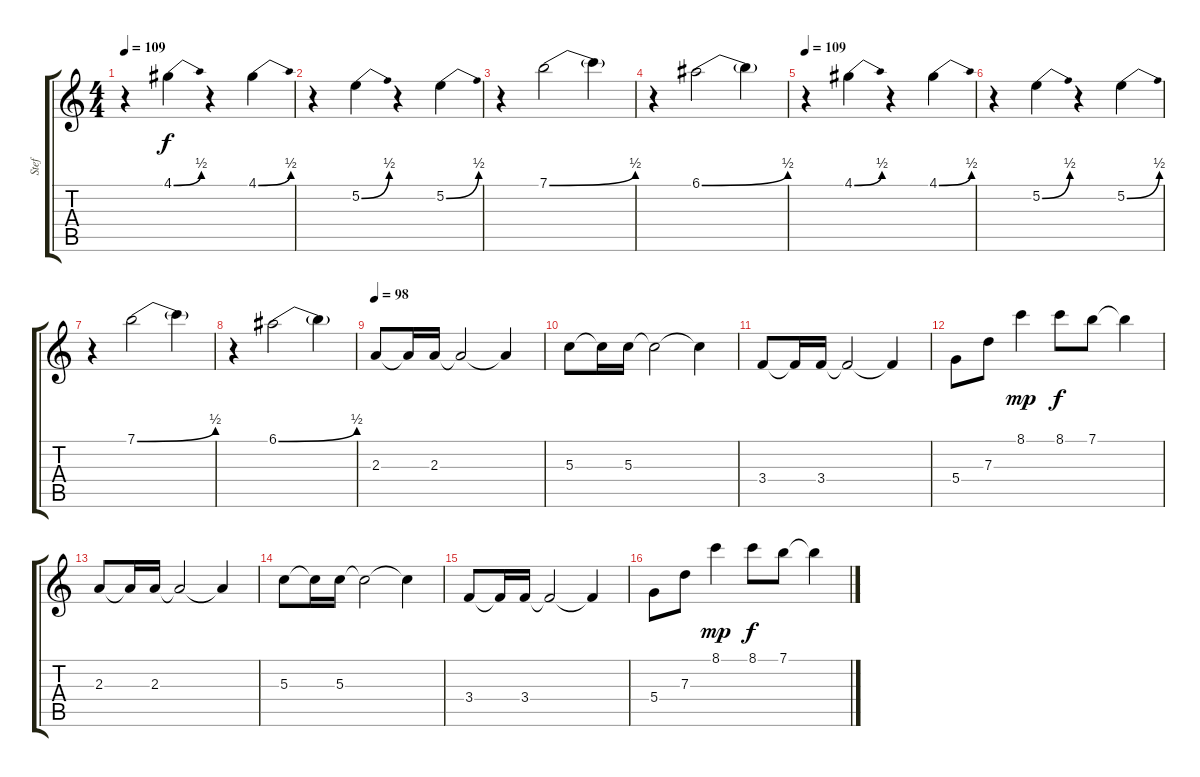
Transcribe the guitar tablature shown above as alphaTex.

\track ("Stef" "Stef") {instrument distortionguitar}
\staff {score tabs}
\tuning (E4 B3 G3 D3 A2 D2) {hide}
\ts (4 4)
\tempo 109
\clef g2
\ks c
r.4{dy f volume 13} 4.1{be (bend 0 0 60 2)}.4 r.4 4.1{be (bend 0 0 60 2)}.4 |
r.4 5.2{be (bend 0 0 60 2)}.4 r.4 5.2{be (bend 0 0 60 2)}.4 |
r.4 7.1{be (bend 0 0 60 2)}.2 7.1{t}.4 |
r.4 6.1{be (bend 0 0 60 2)}.2 6.1{t}.4 |
\tempo 109
r.4{volume 13} 4.1{be (bend 0 0 60 2)}.4 r.4 4.1{be (bend 0 0 60 2)}.4 |
r.4 5.2{be (bend 0 0 60 2)}.4 r.4 5.2{be (bend 0 0 60 2)}.4 |
r.4 7.1{be (bend 0 0 60 2)}.2 7.1{t}.4 |
r.4 6.1{be (bend 0 0 60 2)}.2 6.1{t}.4 |
\tempo 98
2.3.8{volume 10} 2.3{t}.16 2.3.16 2.3{t}.2{volume 7} 2.3{t}.4 |
5.3.8{volume 10} 5.3{t}.16 5.3.16 5.3{t}.2{volume 7} 5.3{t}.4 |
3.4.8{volume 10} 3.4{t}.16 3.4.16 3.4{t}.2{volume 7} 3.4{t}.4 |
5.4.8{volume 10} 7.3.8 8.1.4{dy mp} 8.1.8{dy f} 7.1.8 7.1{t}.4 |
2.3.8{volume 10} 2.3{t}.16 2.3.16 2.3{t}.2{volume 7} 2.3{t}.4 |
5.3.8{volume 10} 5.3{t}.16 5.3.16 5.3{t}.2{volume 7} 5.3{t}.4 |
3.4.8{volume 10} 3.4{t}.16 3.4.16 3.4{t}.2{volume 7} 3.4{t}.4 |
5.4.8{volume 10} 7.3.8 8.1.4{dy mp} 8.1.8{dy f} 7.1.8 7.1{t}.4
